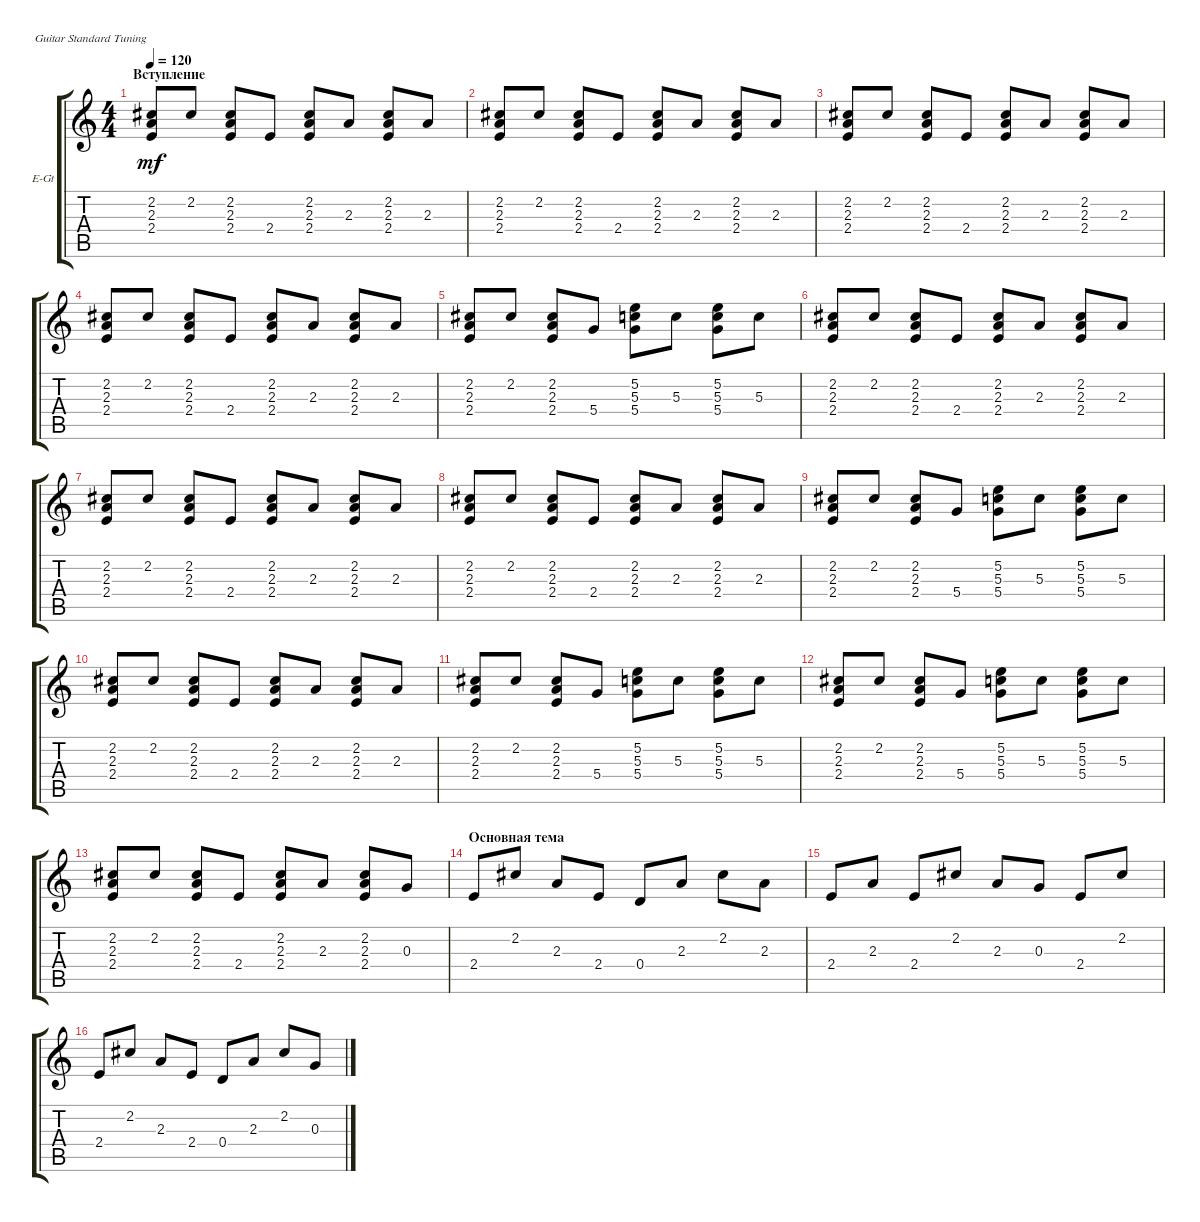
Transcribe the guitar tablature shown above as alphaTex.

\defaultSystemsLayout 4
\bracketExtendMode groupsimilarinstruments
\firstSystemTrackNameOrientation horizontal
\otherSystemsTrackNameOrientation horizontal
\track ("Electric Guitar" "E-Gt") {instrument overdrivenguitar}
\staff {score tabs}
\tuning (E4 B3 G3 D3 A2 E2)
\ts (4 4)
\section ("" "Вступление")
\tempo 120
\clef g2
\ks c
(2.2 2.3 2.4).8{dy mf instrument overdrivenguitar} 2.2.8 (2.4 2.3 2.2).8 2.4.8 (2.4 2.2 2.3).8 2.3.8 (2.4 2.3 2.2).8 2.3.8 |
(2.2 2.3 2.4).8 2.2.8 (2.4 2.3 2.2).8 2.4.8 (2.4 2.2 2.3).8 2.3.8 (2.4 2.3 2.2).8 2.3.8 |
(2.2 2.3 2.4).8 2.2.8 (2.4 2.3 2.2).8 2.4.8 (2.4 2.2 2.3).8 2.3.8 (2.4 2.3 2.2).8 2.3.8 |
(2.2 2.3 2.4).8 2.2.8 (2.4 2.3 2.2).8 2.4.8 (2.4 2.2 2.3).8 2.3.8 (2.4 2.3 2.2).8 2.3.8 |
(2.2 2.3 2.4).8 2.2.8 (2.4 2.3 2.2).8 5.4.8 (5.4 5.2 5.3).8 5.3.8 (5.4 5.2 5.3).8 5.3.8 |
(2.2 2.3 2.4).8 2.2.8 (2.4 2.3 2.2).8 2.4.8 (2.4 2.2 2.3).8 2.3.8 (2.4 2.3 2.2).8 2.3.8 |
(2.2 2.3 2.4).8 2.2.8 (2.4 2.3 2.2).8 2.4.8 (2.4 2.2 2.3).8 2.3.8 (2.4 2.3 2.2).8 2.3.8 |
(2.2 2.3 2.4).8 2.2.8 (2.4 2.3 2.2).8 2.4.8 (2.4 2.2 2.3).8 2.3.8 (2.4 2.3 2.2).8 2.3.8 |
(2.2 2.3 2.4).8 2.2.8 (2.4 2.3 2.2).8 5.4.8 (5.4 5.2 5.3).8 5.3.8 (5.4 5.2 5.3).8 5.3.8 |
(2.2 2.3 2.4).8 2.2.8 (2.4 2.3 2.2).8 2.4.8 (2.4 2.2 2.3).8 2.3.8 (2.4 2.3 2.2).8 2.3.8 |
(2.2 2.3 2.4).8 2.2.8 (2.4 2.3 2.2).8 5.4.8 (5.4 5.2 5.3).8 5.3.8 (5.4 5.2 5.3).8 5.3.8 |
(2.2 2.3 2.4).8 2.2.8 (2.4 2.3 2.2).8 5.4.8 (5.4 5.2 5.3).8 5.3.8 (5.4 5.2 5.3).8 5.3.8 |
(2.2 2.3 2.4).8 2.2.8 (2.4 2.3 2.2).8 2.4.8 (2.4 2.2 2.3).8 2.3.8 (2.4 2.3 2.2).8 0.3.8 |
\section ("" "Основная тема")
2.4.8 2.2.8 2.3.8 2.4.8 0.4.8 2.3.8 2.2.8 2.3.8 |
2.4.8 2.3.8 2.4.8 2.2.8 2.3.8 0.3.8 2.4.8 2.2.8 |
2.4.8 2.2.8 2.3.8 2.4.8 0.4.8 2.3.8 2.2.8 0.3.8
